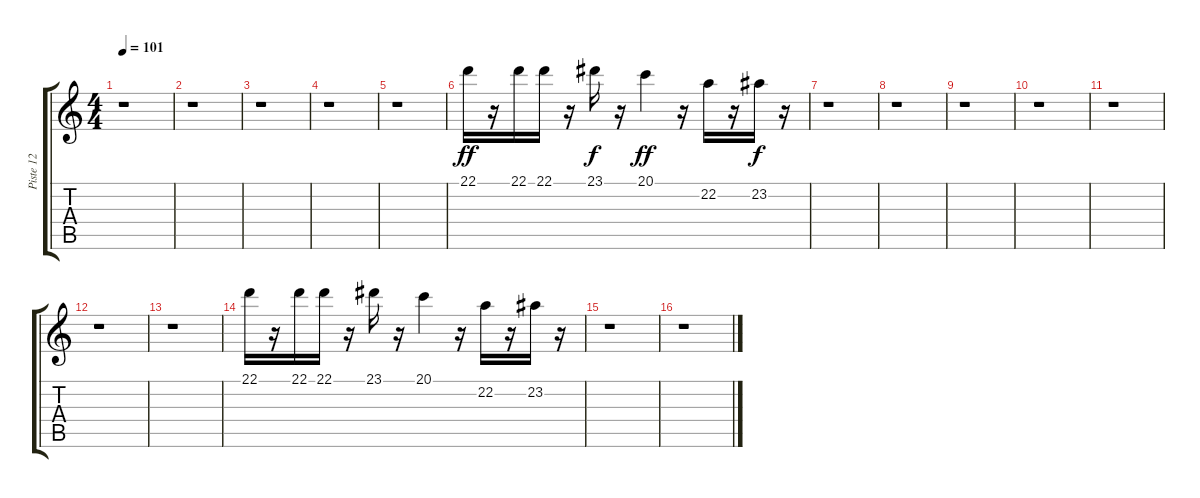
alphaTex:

\track ("Piste 12" "Piste 12") {instrument electricpiano1}
\staff {score tabs}
\tuning (E4 B3 G3 D3 A2 E2) {hide}
\ts (4 4)
\tempo 101
\clef g2
\ks c
r.1{dy f} |
r.1 |
r.1 |
r.1 |
r.1 |
22.1.16{dy ff} r.16 22.1.16 22.1.16 r.16 23.1.16{dy f} r.16 20.1.4{dy ff} r.16 22.2.16 r.16 23.2.16{dy f} r.16 |
r.1 |
r.1 |
r.1 |
r.1 |
r.1 |
r.1 |
r.1 |
22.1.16 r.16 22.1.16 22.1.16 r.16 23.1.16 r.16 20.1.4 r.16 22.2.16 r.16 23.2.16 r.16 |
r.1 |
r.1
